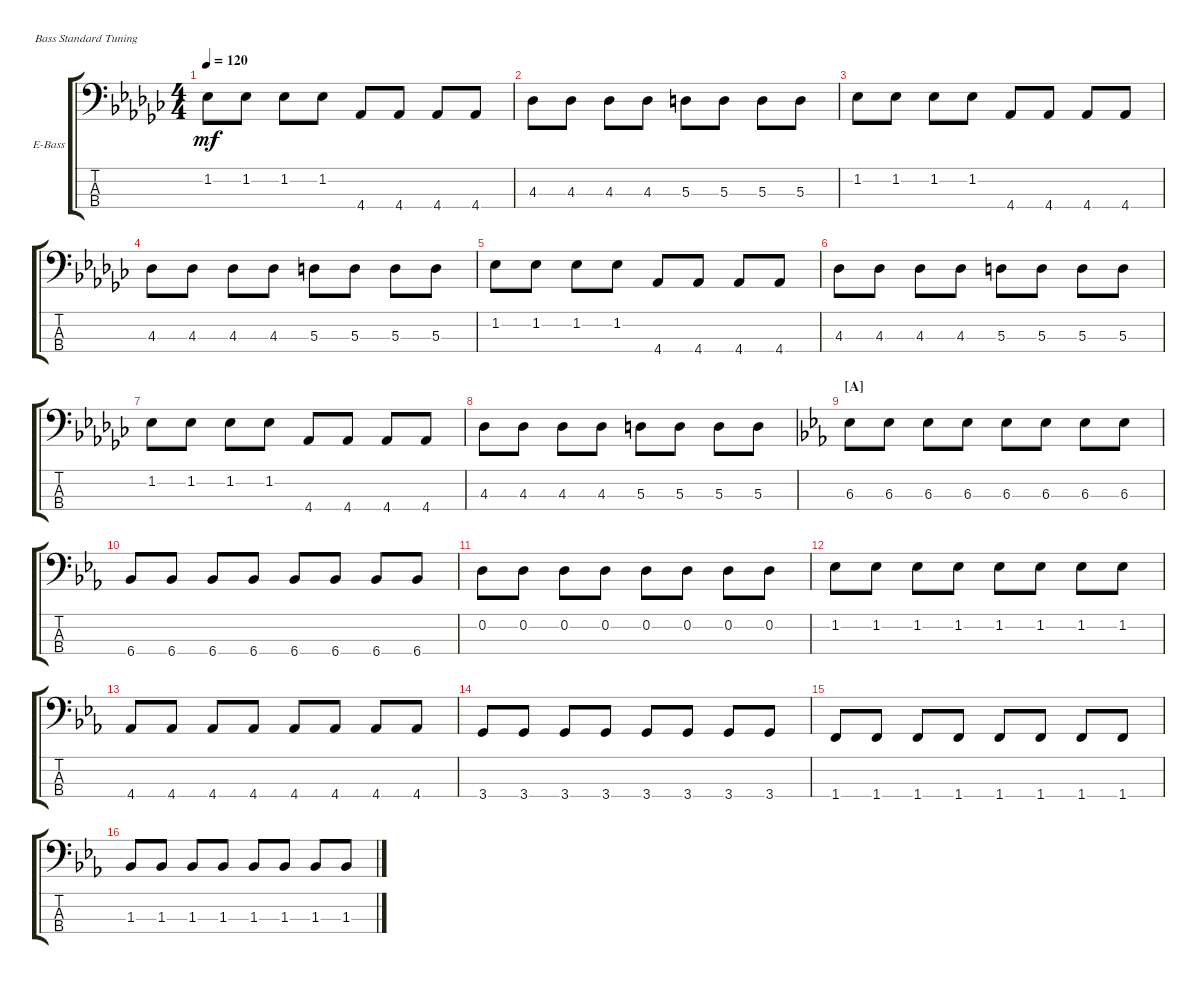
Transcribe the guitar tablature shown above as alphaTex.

\defaultSystemsLayout 4
\bracketExtendMode groupsimilarinstruments
\firstSystemTrackNameOrientation horizontal
\otherSystemsTrackNameOrientation horizontal
\track ("Electric Bass" "E-Bass") {instrument electricbassfinger}
\staff {score tabs}
\tuning (G2 D2 A1 E1)
\ts (4 4)
\tempo 120
\clef f4
\ks ebminor
1.2.8{dy mf instrument electricbassfinger} 1.2.8 1.2.8 1.2.8 4.4.8 4.4.8 4.4.8 4.4.8 |
4.3.8 4.3.8 4.3.8 4.3.8 5.3.8 5.3.8 5.3.8 5.3.8 |
1.2.8 1.2.8 1.2.8 1.2.8 4.4.8 4.4.8 4.4.8 4.4.8 |
4.3.8 4.3.8 4.3.8 4.3.8 5.3.8 5.3.8 5.3.8 5.3.8 |
1.2.8 1.2.8 1.2.8 1.2.8 4.4.8 4.4.8 4.4.8 4.4.8 |
4.3.8 4.3.8 4.3.8 4.3.8 5.3.8 5.3.8 5.3.8 5.3.8 |
1.2.8 1.2.8 1.2.8 1.2.8 4.4.8 4.4.8 4.4.8 4.4.8 |
4.3.8 4.3.8 4.3.8 4.3.8 5.3.8 5.3.8 5.3.8 5.3.8 |
\section ("A" "")
\ks eb
6.3.8 6.3.8 6.3.8 6.3.8 6.3.8 6.3.8 6.3.8 6.3.8 |
6.4.8 6.4.8 6.4.8 6.4.8 6.4.8 6.4.8 6.4.8 6.4.8 |
0.2.8 0.2.8 0.2.8 0.2.8 0.2.8 0.2.8 0.2.8 0.2.8 |
1.2.8 1.2.8 1.2.8 1.2.8 1.2.8 1.2.8 1.2.8 1.2.8 |
4.4.8 4.4.8 4.4.8 4.4.8 4.4.8 4.4.8 4.4.8 4.4.8 |
3.4.8 3.4.8 3.4.8 3.4.8 3.4.8 3.4.8 3.4.8 3.4.8 |
1.4.8 1.4.8 1.4.8 1.4.8 1.4.8 1.4.8 1.4.8 1.4.8 |
1.3.8 1.3.8 1.3.8 1.3.8 1.3.8 1.3.8 1.3.8 1.3.8
